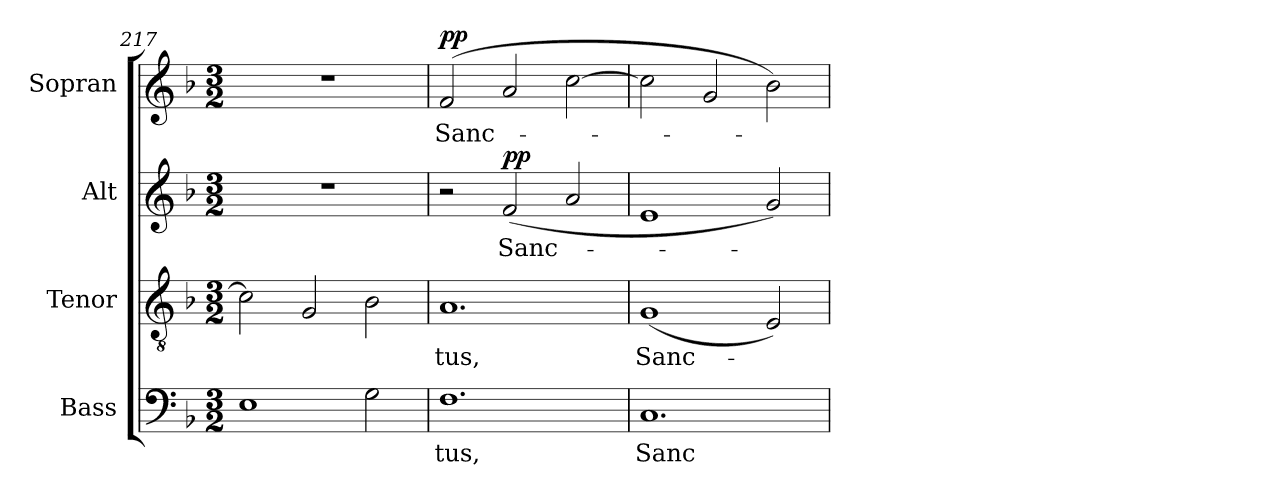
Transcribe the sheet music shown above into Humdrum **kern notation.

**kern	**text	**kern	**text	**kern	**text	**dynam	**kern	**text	**dynam
*part4	*part4	*part3	*part3	*part2	*part2	*part2	*part1	*part1	*part1
*staff4	*staff4	*staff3	*staff3	*staff2	*staff2	*staff2	*staff1	*staff1	*staff1
*I"Bass	*	*I"Tenor	*	*I"Alt	*	*	*I"Sopran	*	*
*I'B.	*	*I'T.	*	*I'A.	*	*	*I'S.	*	*
*clefF4	*	*clefGv2	*	*clefG2	*	*	*clefG2	*	*
*k[b-]	*	*k[b-]	*	*k[b-]	*	*	*k[b-]	*	*
*F:	*	*F:	*	*F:	*	*	*F:	*	*
*M3/2	*	*M3/2	*	*M3/2	*	*	*M3/2	*	*
=217	=217	=217	=217	=217	=217	=217	=217	=217	=217
1E	.	2c\]	.	1.r	.	.	1.r	.	.
.	.	2G/	.	.	.	.	.	.	.
2G\	.	2B-\	.	.	.	.	.	.	.
=218	=218	=218	=218	=218	=218	=218	=218	=218	=218
!	!LO:LY:b	!	!LO:LY:b	!	!	!	!	!LO:LY:b	!LO:DY:a
1.F	-tus,	1.A	-tus,	2r	.	.	(2f/	Sanc-	pp
!	!	!	!	!	!LO:LY:b	!LO:DY:a	!	!	!
.	.	.	.	(<2f/	Sanc-	pp	2a/	.	.
.	.	.	.	2a/	.	.	[2cc\	.	.
=219	=219	=219	=219	=219	=219	=219	=219	=219	=219
!	!LO:LY:b	!	!LO:LY:b	!	!	!	!	!	!
1.C	Sanc-	(<1G	Sanc-	1e	.	.	2cc\]	.	.
.	.	.	.	.	.	.	2g/	.	.
.	.	2E/)	.	2g/)	.	.	2b-\)	.	.
=	=	=	=	=	=	=	=	=	=
*-	*-	*-	*-	*-	*-	*-	*-	*-	*-
